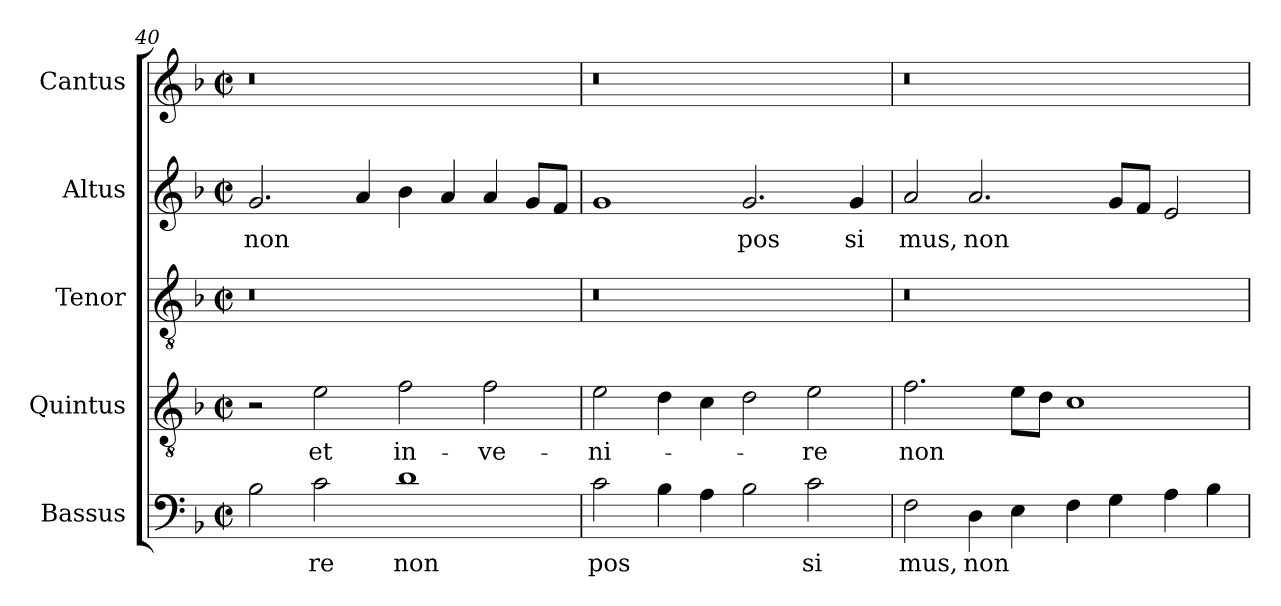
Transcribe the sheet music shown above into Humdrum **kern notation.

**kern	**text	**kern	**text	**kern	**kern	**text	**kern
*part5	*part5	*part4	*part4	*part3	*part2	*part2	*part1
*staff5	*staff5	*staff4	*staff4	*staff3	*staff2	*staff2	*staff1
*I"Bassus	*	*I"Quintus	*	*I"Tenor	*I"Altus	*	*I"Cantus
*clefF4	*	*clefGv2	*	*clefGv2	*clefG2	*	*clefG2
*k[b-]	*	*k[b-]	*	*k[b-]	*k[b-]	*	*k[b-]
*F:	*	*F:	*	*F:	*F:	*	*F:
*M2/2	*	*M2/2	*	*M2/2	*M2/2	*	*M2/2
*met(c|)	*	*met(c|)	*	*met(c|)	*met(c|)	*	*met(c|)
=40	=40	=40	=40	=40	=40	=40	=40
!	!	!	!	!	!	!LO:LY:b	!
2B-\	.	2r	.	0r	2.g/	non	0r
!	!LO:LY:b:cj	!	!LO:LY:b:cj	!	!	!	!
2c\	re	2e\	et	.	.	.	.
.	.	.	.	.	4a/	.	.
!	!LO:LY:b:cj	!	!LO:LY:b:cj	!	!	!	!
1d	non	2f\	in-	.	4b-\	.	.
.	.	.	.	.	4a/	.	.
!	!	!	!LO:LY:b:cj	!	!	!	!
.	.	2f\	-ve-	.	4a/	.	.
.	.	.	.	.	8g/L	.	.
.	.	.	.	.	8f/J	.	.
=41	=41	=41	=41	=41	=41	=41	=41
!	!LO:LY:b	!	!LO:LY:b:cj	!	!	!	!
2c\	pos	2e\	-ni-	0r	1g	.	0r
4B-\	.	4d\	.	.	.	.	.
4A\	.	4c\	.	.	.	.	.
!	!	!	!	!	!	!LO:LY:b:cj	!
2B-\	.	2d\	.	.	2.g/	pos	.
!	!LO:LY:b:cj	!	!LO:LY:b:cj	!	!	!	!
2c\	si	2e\	-re	.	.	.	.
!	!	!	!	!	!	!LO:LY:b:cj	!
.	.	.	.	.	4g/	si	.
=42	=42	=42	=42	=42	=42	=42	=42
!	!LO:LY:b:cj	!	!LO:LY:b	!	!	!LO:LY:b:cj	!
2F\	mus,	2.f\	non	0r	2a/	mus,	0r
!	!LO:LY:b	!	!	!	!	!LO:LY:b	!
4D\	non	.	.	.	2.a/	non	.
4E\	.	8e\L	.	.	.	.	.
.	.	8d\J	.	.	.	.	.
4F\	.	1c	.	.	.	.	.
4G\	.	.	.	.	8g/L	.	.
.	.	.	.	.	8f/J	.	.
4A\	.	.	.	.	2e/	.	.
4B-\	.	.	.	.	.	.	.
=	=	=	=	=	=	=	=
*-	*-	*-	*-	*-	*-	*-	*-
